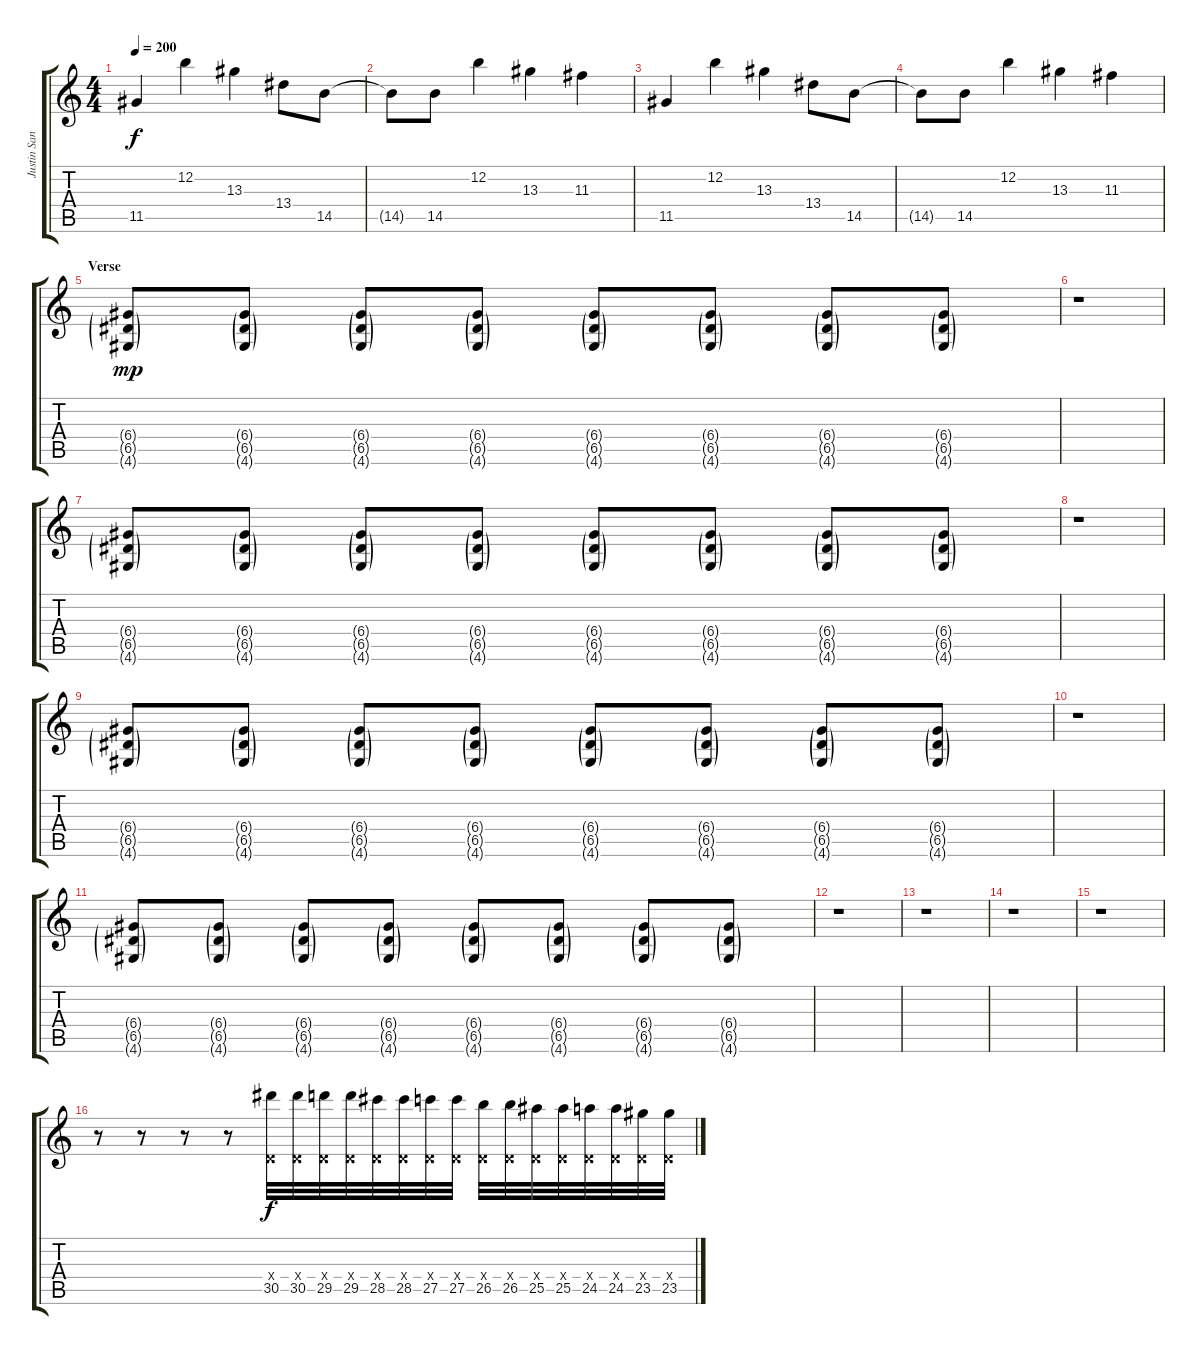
\track ("Justin Sane (Guitar)" "Justin San") {instrument distortionguitar}
\staff {score tabs}
\tuning (E4 B3 G3 D3 A2 E2) {hide}
\ts (4 4)
\tempo 200
\clef g2
\ks c
11.5.4{dy f} 12.2.4 13.3.4 13.4.8 14.5.8 |
14.5{t}.8 14.5.8 12.2.4 13.3.4 11.3.4 |
11.5.4 12.2.4 13.3.4 13.4.8 14.5.8 |
14.5{t}.8 14.5.8 12.2.4 13.3.4 11.3.4 |
\section ("" "Verse")
(6.4{g} 6.5{g} 4.6{g}).8{dy mp} (6.4{g} 6.5{g} 4.6{g}).8 (6.4{g} 6.5{g} 4.6{g}).8 (6.4{g} 6.5{g} 4.6{g}).8 (6.4{g} 6.5{g} 4.6{g}).8 (6.4{g} 6.5{g} 4.6{g}).8 (6.4{g} 6.5{g} 4.6{g}).8 (6.4{g} 6.5{g} 4.6{g}).8 |
r.1 |
(6.4{g} 6.5{g} 4.6{g}).8 (6.4{g} 6.5{g} 4.6{g}).8 (6.4{g} 6.5{g} 4.6{g}).8 (6.4{g} 6.5{g} 4.6{g}).8 (6.4{g} 6.5{g} 4.6{g}).8 (6.4{g} 6.5{g} 4.6{g}).8 (6.4{g} 6.5{g} 4.6{g}).8 (6.4{g} 6.5{g} 4.6{g}).8 |
r.1 |
(6.4{g} 6.5{g} 4.6{g}).8 (6.4{g} 6.5{g} 4.6{g}).8 (6.4{g} 6.5{g} 4.6{g}).8 (6.4{g} 6.5{g} 4.6{g}).8 (6.4{g} 6.5{g} 4.6{g}).8 (6.4{g} 6.5{g} 4.6{g}).8 (6.4{g} 6.5{g} 4.6{g}).8 (6.4{g} 6.5{g} 4.6{g}).8 |
r.1 |
(6.4{g} 6.5{g} 4.6{g}).8 (6.4{g} 6.5{g} 4.6{g}).8 (6.4{g} 6.5{g} 4.6{g}).8 (6.4{g} 6.5{g} 4.6{g}).8 (6.4{g} 6.5{g} 4.6{g}).8 (6.4{g} 6.5{g} 4.6{g}).8 (6.4{g} 6.5{g} 4.6{g}).8 (6.4{g} 6.5{g} 4.6{g}).8 |
r.1 |
r.1 |
r.1 |
r.1 |
r.8 r.8 r.8 r.8 (0.4{x} 30.5).32{dy f} (0.4{x} 30.5).32 (0.4{x} 29.5).32 (0.4{x} 29.5).32 (0.4{x} 28.5).32 (0.4{x} 28.5).32 (0.4{x} 27.5).32 (0.4{x} 27.5).32 (0.4{x} 26.5).32 (0.4{x} 26.5).32 (0.4{x} 25.5).32 (0.4{x} 25.5).32 (0.4{x} 24.5).32 (0.4{x} 24.5).32 (0.4{x} 23.5).32 (0.4{x} 23.5).32
